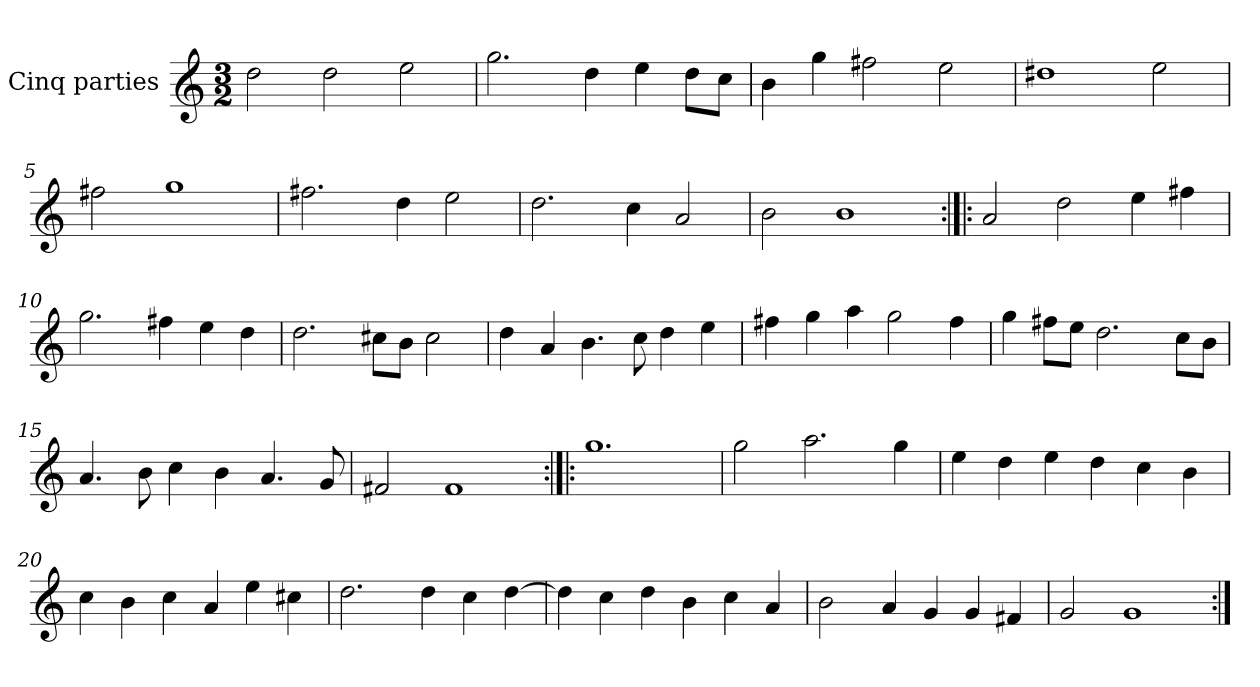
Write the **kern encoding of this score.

**kern
*part1
*staff1
*I"Cinq parties
*clefG2
*k[]
*M3/2
*MM180
=1
2dd\
2dd\
2ee\
=2
2.gg\
4dd\
4ee\
8dd\L
8cc\J
=3
4b\
4gg\
2ff#X\
2ee\
=4
1dd#X
2ee\
=5
2ff#X\
1gg
=6
2.ff#X\
4dd\
2ee\
=7
2.dd\
4cc\
2a/
=8
2b\
1b
=9:|!|:
2a/
2dd\
4ee\
4ff#X\
=10
2.gg\
4ff#X\
4ee\
4dd\
=11
2.dd\
8cc#X\L
8b\J
2cc#\
=12
4dd\
4a/
4.b\
8cc\
4dd\
4ee\
=13
4ff#X\
4gg\
4aa\
2gg\
4ff#\
=14
4gg\
8ff#X\L
8ee\J
2.dd\
8cc\L
8b\J
=15
4.a/
8b\
4cc\
4b\
4.a/
8g/
=16
2f#X/
1f#
=17:|!|:
1.gg
=18
2gg\
2.aa\
4gg\
=19
4ee\
4dd\
4ee\
4dd\
4cc\
4b\
=20
4cc\
4b\
4cc\
4a/
4ee\
4cc#X\
=21
2.dd\
4dd\
4cc\
[4dd\
=22
4dd\]
4cc\
4dd\
4b\
4cc\
4a/
=23
2b\
4a/
4g/
4g/
4f#X/
=24
2g/
1g
=:|!
*-
